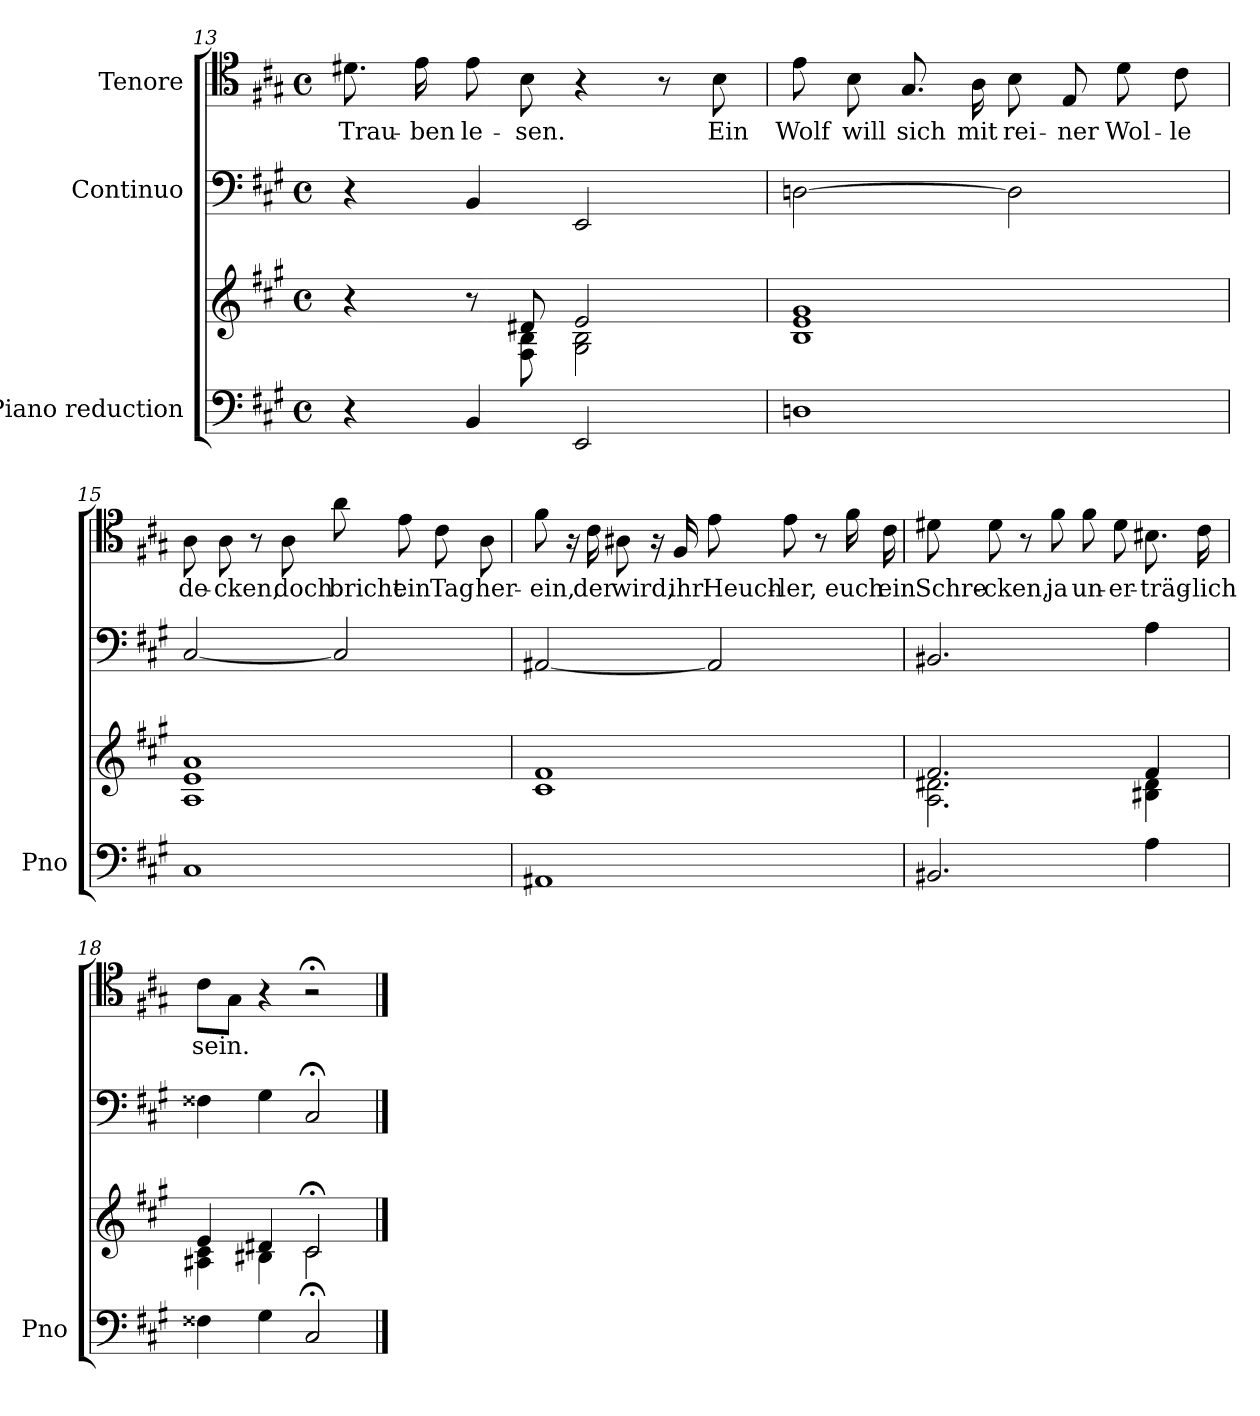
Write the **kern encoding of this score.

**kern	**kern	**kern	**kern	**text
*part3	*part3	*part2	*part1	*part1
*staff4	*staff3	*staff2	*staff1	*staff1
*I"Piano reduction	*	*I"Continuo	*I"Tenore	*
*I'Pno	*	*	*	*
*clefF4	*clefG2	*clefF4	*clefC4	*
*k[f#c#g#]	*k[f#c#g#]	*k[f#c#g#]	*k[f#c#g#]	*
*M4/4	*M4/4	*M4/4	*M4/4	*
*met(c)	*met(c)	*met(c)	*met(c)	*
=13	=13	=13	=13	=13
*	*^	*	*	*
!	!	!	!	!	!LO:LY:b
4r	4r	4ryy	4r	8.d#X\	Trau-
!	!	!	!	!	!LO:LY:b
.	.	.	.	16e\	-ben
!	!	!	!	!	!LO:LY:b
4BB/	8r	8ryy	4BB/	8e\	le-
!	!	!	!	!	!LO:LY:b
.	8d#X/	8F#\ 8B\	.	8B\	-sen.
2EE/	2e/	2G#\ 2B\	2EE/	4r	.
.	.	.	.	8r	.
!	!	!	!	!	!LO:LY:b
.	.	.	.	8B\	Ein
*	*v	*v	*	*	*
=14	=14	=14	=14	=14
!	!	!	!	!LO:LY:b
1Dn	1B 1e 1g#	[2Dn\	8e\	Wolf
!	!	!	!	!LO:LY:b
.	.	.	8B\	will
!	!	!	!	!LO:LY:b
.	.	.	8.G#/	sich
!	!	!	!	!LO:LY:b
.	.	.	16A\	mit
!	!	!	!	!LO:LY:b
.	.	2D\]	8B\	rei-
!	!	!	!	!LO:LY:b
.	.	.	8E/	-ner
!	!	!	!	!LO:LY:b
.	.	.	8d\	Wol-
!	!	!	!	!LO:LY:b
.	.	.	8c#\	-le
!!LO:LB:g=z
=15	=15	=15	=15	=15
!	!	!	!	!LO:LY:b
1C#	1A 1e 1a	[2C#/	8A\	de-
!	!	!	!	!LO:LY:b
.	.	.	8A\	-cken,
.	.	.	8r	.
!	!	!	!	!LO:LY:b
.	.	.	8A\	doch
!	!	!	!	!LO:LY:b
.	.	2C#/]	8a\	bricht
!	!	!	!	!LO:LY:b
.	.	.	8e\	ein
!	!	!	!	!LO:LY:b
.	.	.	8c#\	Tag
!	!	!	!	!LO:LY:b
.	.	.	8A\	her-
=16	=16	=16	=16	=16
!	!	!	!	!LO:LY:b
1AA#X	1c# 1f#	[2AA#X/	8f#\	-ein,
.	.	.	16r	.
!	!	!	!	!LO:LY:b
.	.	.	16c#\	der
!	!	!	!	!LO:LY:b
.	.	.	8A#X\	wird,
.	.	.	16r	.
!	!	!	!	!LO:LY:b
.	.	.	16F#/	ihr
!	!	!	!	!LO:LY:b
.	.	2AA#/]	8e\	Heuch-
!	!	!	!	!LO:LY:b
.	.	.	8e\	-ler,
.	.	.	8r	.
!	!	!	!	!LO:LY:b
.	.	.	16f#\	euch
!	!	!	!	!LO:LY:b
.	.	.	16c#\	ein
=17	=17	=17	=17	=17
*	*^	*	*	*
!	!	!	!	!	!LO:LY:b
2.BB#X/	2.f#/	2.A\ 2.d#X\	2.BB#X/	8d#X\	Schre-
!	!	!	!	!	!LO:LY:b
.	.	.	.	8d#\	-cken,
.	.	.	.	8r	.
!	!	!	!	!	!LO:LY:b
.	.	.	.	8f#\	ja
!	!	!	!	!	!LO:LY:b
.	.	.	.	8f#\	un-
!	!	!	!	!	!LO:LY:b
.	.	.	.	8d#\	-er-
!	!	!	!	!	!LO:LY:b
4A\	4f#/	4B#X\ 4d#\	4A\	8.B#X\	-träg-
!	!	!	!	!	!LO:LY:b
.	.	.	.	16c#\	-lich
=18	=18	=18	=18	=18	=18
!	!	!	!	!	!LO:LY:b
4F##X\	4e/	4A#X\ 4c#\	4F##X\	8c#\L	sein.
.	.	.	.	8G#\J	.
4G#\	4d#X/	4B#X\	4G#\	4r	.
2C#;/	2c#;</	2c#\	2C#;</	2r;<	.
*	*v	*v	*	*	*
==	==	==	==	==
*-	*-	*-	*-	*-
